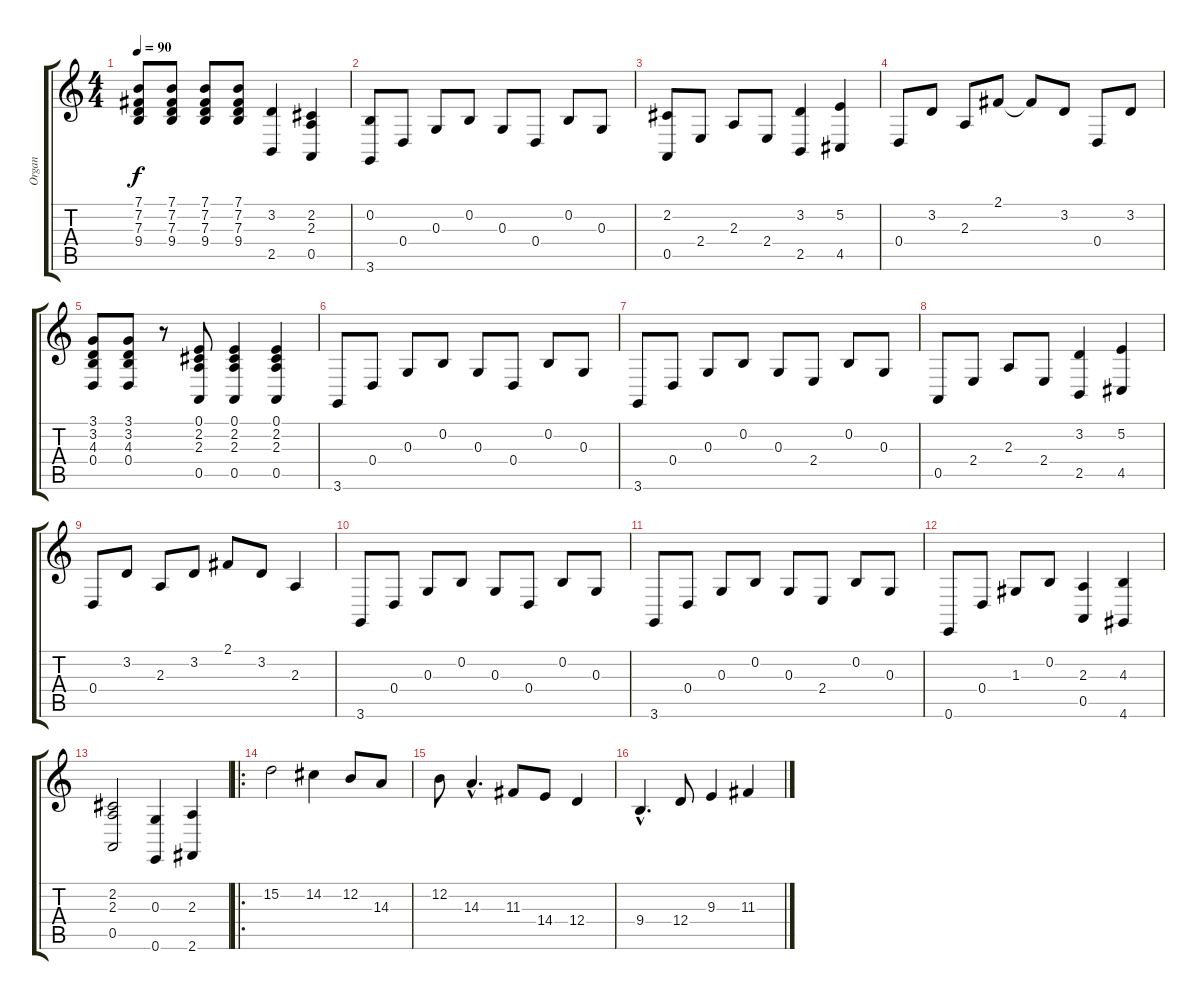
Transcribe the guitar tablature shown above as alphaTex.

\track ("Organ" "Organ") {instrument lead2sawtooth}
\staff {score tabs}
\tuning (E4 B3 G3 D3 A2 E2) {hide}
\ts (4 4)
\tempo 90
\clef g2
\ks c
(7.1 7.2 7.3 9.4).8{dy f} (7.1 7.2 7.3 9.4).8 (7.1 7.2 7.3 9.4).8 (7.1 7.2 7.3 9.4).8 (3.2 2.5).4 (2.2 2.3 0.5).4 |
(0.2 3.6).8 0.4.8 0.3.8 0.2.8 0.3.8 0.4.8 0.2.8 0.3.8 |
(2.2 0.5).8 2.4.8 2.3.8 2.4.8 (3.2 2.5).4 (5.2 4.5).4 |
0.4.8 3.2.8 2.3.8 2.1.8 2.1{t}.8 3.2.8 0.4.8 3.2.8 |
(3.1 3.2 4.3 0.4).8 (3.1 3.2 4.3 0.4).8 r.8 (0.1 2.2 2.3 0.5).8 (0.1 2.2 2.3 0.5).4 (0.1 2.2 2.3 0.5).4 |
3.6.8 0.4.8 0.3.8 0.2.8 0.3.8 0.4.8 0.2.8 0.3.8 |
3.6.8 0.4.8 0.3.8 0.2.8 0.3.8 2.4.8 0.2.8 0.3.8 |
0.5.8 2.4.8 2.3.8 2.4.8 (3.2 2.5).4 (5.2 4.5).4 |
0.4.8 3.2.8 2.3.8 3.2.8 2.1.8 3.2.8 2.3.4 |
3.6.8 0.4.8 0.3.8 0.2.8 0.3.8 0.4.8 0.2.8 0.3.8 |
3.6.8 0.4.8 0.3.8 0.2.8 0.3.8 2.4.8 0.2.8 0.3.8 |
0.6.8 0.4.8 1.3.8 0.2.8 (2.3 0.5).4 (4.3 4.6).4 |
(2.2 2.3 0.5).2 (0.3 0.6).4 (2.3 2.6).4 |
\ro
15.2.2 14.2.4 12.2.8 14.3.8 |
12.2.8 14.3{hac}.4{d} 11.3.8 14.4.8 12.4.4 |
9.4{hac}.4{d} 12.4.8 9.3.4 11.3.4
